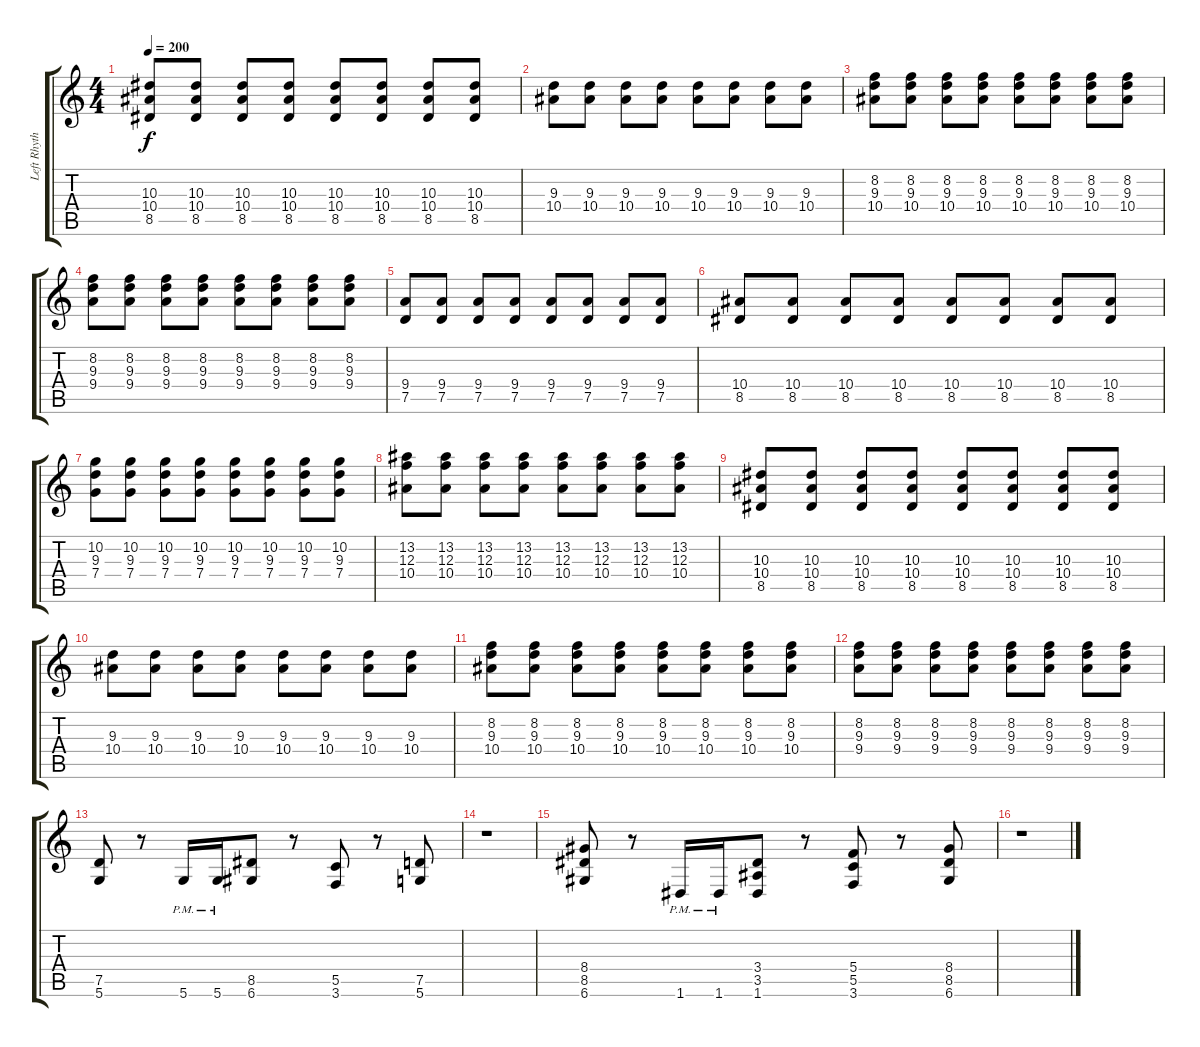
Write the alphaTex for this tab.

\track ("Left Rhythm Gtr" "Left Rhyth") {instrument overdrivenguitar}
\staff {score tabs}
\tuning (D4 A3 F3 C3 G2 D2) {hide}
\ts (4 4)
\tempo 200
\clef g2
\ks c
(10.3 10.4 8.5).8{dy f} (10.3 10.4 8.5).8 (10.3 10.4 8.5).8 (10.3 10.4 8.5).8 (10.3 10.4 8.5).8 (10.3 10.4 8.5).8 (10.3 10.4 8.5).8 (10.3 10.4 8.5).8 |
(9.3 10.4).8 (9.3 10.4).8 (9.3 10.4).8 (9.3 10.4).8 (9.3 10.4).8 (9.3 10.4).8 (9.3 10.4).8 (9.3 10.4).8 |
(8.2 9.3 10.4).8 (8.2 9.3 10.4).8 (8.2 9.3 10.4).8 (8.2 9.3 10.4).8 (8.2 9.3 10.4).8 (8.2 9.3 10.4).8 (8.2 9.3 10.4).8 (8.2 9.3 10.4).8 |
(8.2 9.3 9.4).8 (8.2 9.3 9.4).8 (8.2 9.3 9.4).8 (8.2 9.3 9.4).8 (8.2 9.3 9.4).8 (8.2 9.3 9.4).8 (8.2 9.3 9.4).8 (8.2 9.3 9.4).8 |
(9.4 7.5).8 (9.4 7.5).8 (9.4 7.5).8 (9.4 7.5).8 (9.4 7.5).8 (9.4 7.5).8 (9.4 7.5).8 (9.4 7.5).8 |
(10.4 8.5).8 (10.4 8.5).8 (10.4 8.5).8 (10.4 8.5).8 (10.4 8.5).8 (10.4 8.5).8 (10.4 8.5).8 (10.4 8.5).8 |
(10.2 9.3 7.4).8 (10.2 9.3 7.4).8 (10.2 9.3 7.4).8 (10.2 9.3 7.4).8 (10.2 9.3 7.4).8 (10.2 9.3 7.4).8 (10.2 9.3 7.4).8 (10.2 9.3 7.4).8 |
(13.2 12.3 10.4).8 (13.2 12.3 10.4).8 (13.2 12.3 10.4).8 (13.2 12.3 10.4).8 (13.2 12.3 10.4).8 (13.2 12.3 10.4).8 (13.2 12.3 10.4).8 (13.2 12.3 10.4).8 |
(10.3 10.4 8.5).8 (10.3 10.4 8.5).8 (10.3 10.4 8.5).8 (10.3 10.4 8.5).8 (10.3 10.4 8.5).8 (10.3 10.4 8.5).8 (10.3 10.4 8.5).8 (10.3 10.4 8.5).8 |
(9.3 10.4).8 (9.3 10.4).8 (9.3 10.4).8 (9.3 10.4).8 (9.3 10.4).8 (9.3 10.4).8 (9.3 10.4).8 (9.3 10.4).8 |
(8.2 9.3 10.4).8 (8.2 9.3 10.4).8 (8.2 9.3 10.4).8 (8.2 9.3 10.4).8 (8.2 9.3 10.4).8 (8.2 9.3 10.4).8 (8.2 9.3 10.4).8 (8.2 9.3 10.4).8 |
(8.2 9.3 9.4).8 (8.2 9.3 9.4).8 (8.2 9.3 9.4).8 (8.2 9.3 9.4).8 (8.2 9.3 9.4).8 (8.2 9.3 9.4).8 (8.2 9.3 9.4).8 (8.2 9.3 9.4).8 |
(7.5 5.6).8 r.8 5.6{pm}.16 5.6{pm}.16 (8.5 6.6).8 r.8 (5.5 3.6).8 r.8 (7.5 5.6).8 |
r.1 |
(8.4 8.5 6.6).8 r.8 1.6{pm}.16 1.6{pm}.16 (3.4 3.5 1.6).8 r.8 (5.4 5.5 3.6).8 r.8 (8.4 8.5 6.6).8 |
r.1
